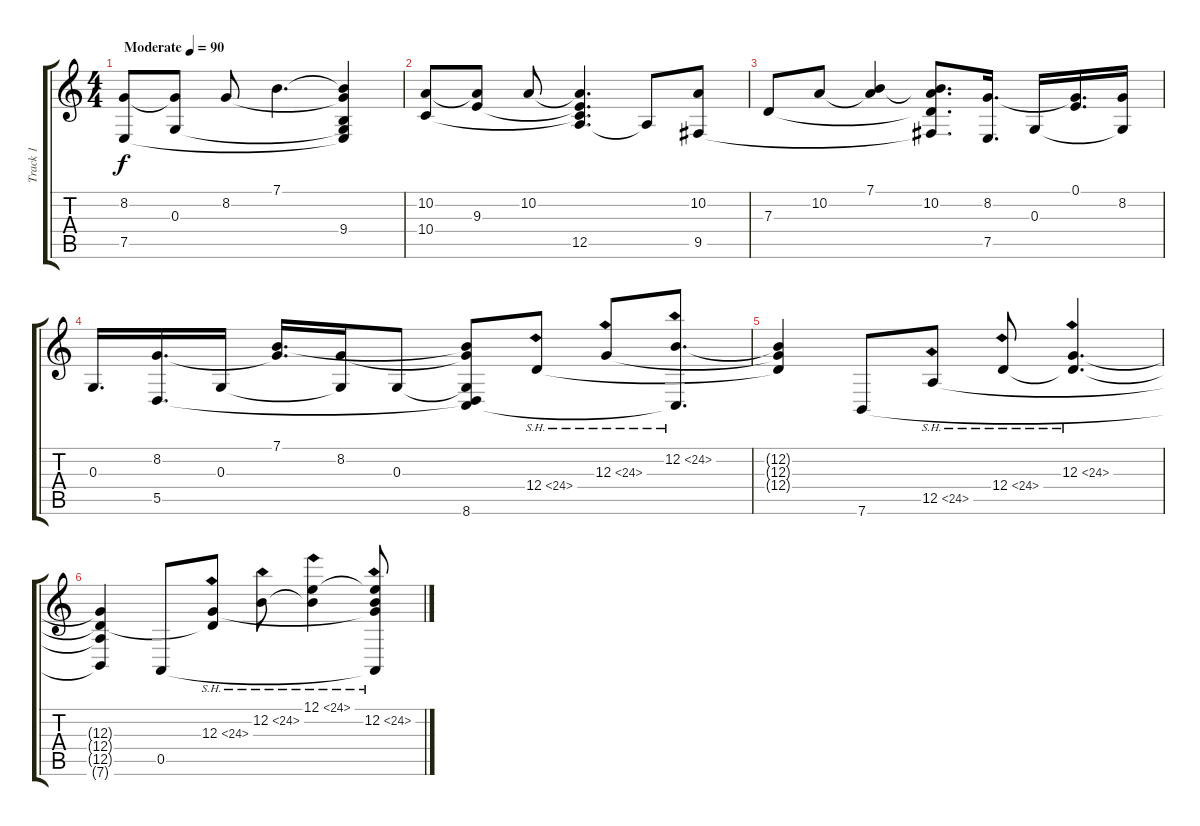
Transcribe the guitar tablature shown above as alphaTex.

\track ("Track 1" "Track 1") {solo instrument acousticgrandpiano}
\staff {score tabs}
\tuning (E4 B3 G3 D3 A2 E2) {hide}
\ts (4 4)
\tempo (90 "Moderate")
\clef g2
\ks c
(8.2 7.5).8{dy f instrument acousticgrandpiano} (8.2{t} 0.3).8 8.2.8 7.1.4{d} (7.1{t} 8.2{t} 0.3{t} 9.4 7.5{t}).4 |
(10.2 10.4).8 (10.2{t} 9.3).8 10.2.8 (10.2{t} 9.3{t} 10.4{t} 12.5).4{d} 12.5{t}.8 (10.2 9.5).8 |
7.3.8 10.2.8 (7.1 10.2{t}).4 (7.1{t} 10.2 7.3{t} 9.5{t}).8{d} (8.2 7.5).16{d} 0.3.16 (0.1 8.2{t}).16{d} (8.2 0.3{t}).16 |
0.3.16{d} (8.2 5.5).16{d} 0.3.16 (7.1 8.2{t}).16{d} (8.2 0.3{t}).16 0.3.8 (7.1{t} 8.2{t} 0.3{t} 5.5{t} 8.6).8 12.4{sh 12}.8 12.3{sh 12}.8 (12.2{sh 12} 8.6{t}).8{d} |
(12.2{t} 12.3{t} 12.4{t}).4 7.6.8 12.5{sh 12}.8 12.4{sh 12}.8 (12.3{sh 12} 12.4{t}).4{d} |
(12.3{t} 12.4{t} 12.5{t} 7.6{t}).4 0.5.8 (12.3{sh 12} 12.4{t}).8 12.2{sh 12}.8 (12.1{sh 12} 12.2{t}).4 (12.1{t} 12.2{sh 12} 12.3{t} 0.5{t}).8
